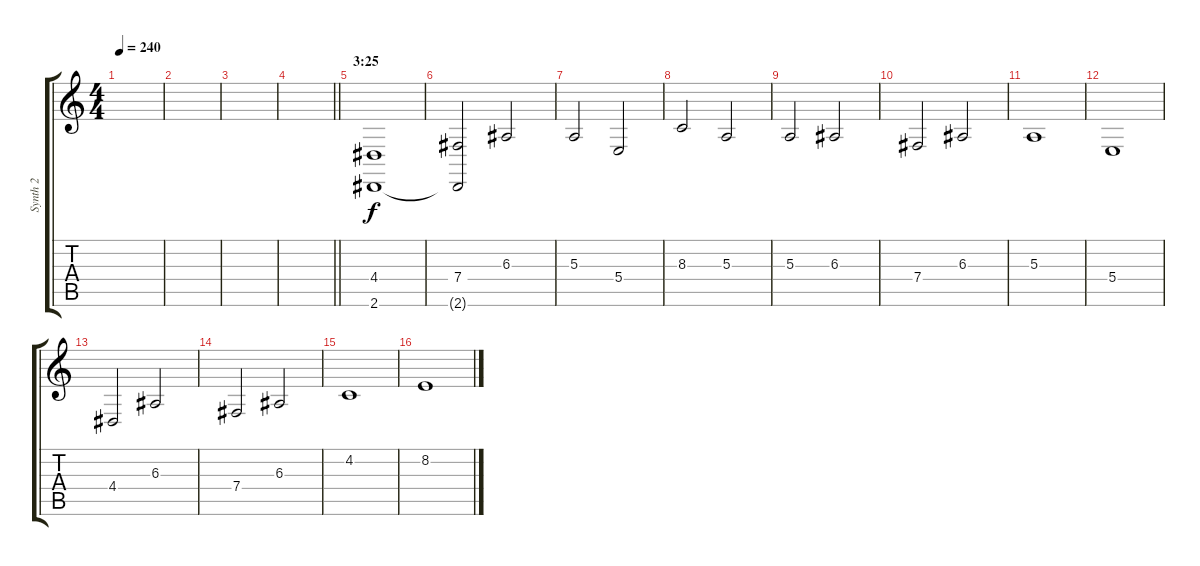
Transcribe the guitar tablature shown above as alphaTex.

\track ("Synth 2" "Synth 2") {instrument stringensemble1}
\staff {score tabs}
\tuning (Db4 Ab3 E3 B2 Gb2 Db2) {hide}
\ts (4 4)
\tempo 240
\clef g2
\ks c
|
|
|
\barLineRight lightlight
|
\section ("" "3:25")
(4.4 2.6).1{dy f volume 8 instrument stringensemble1} |
(7.4 2.6{t}).2 6.3.2 |
5.3.2 5.4.2 |
8.3.2 5.3.2 |
5.3.2 6.3.2 |
7.4.2 6.3.2 |
5.3.1 |
5.4.1 |
4.4.2 6.3.2 |
7.4.2 6.3.2 |
4.2.1 |
8.2.1
